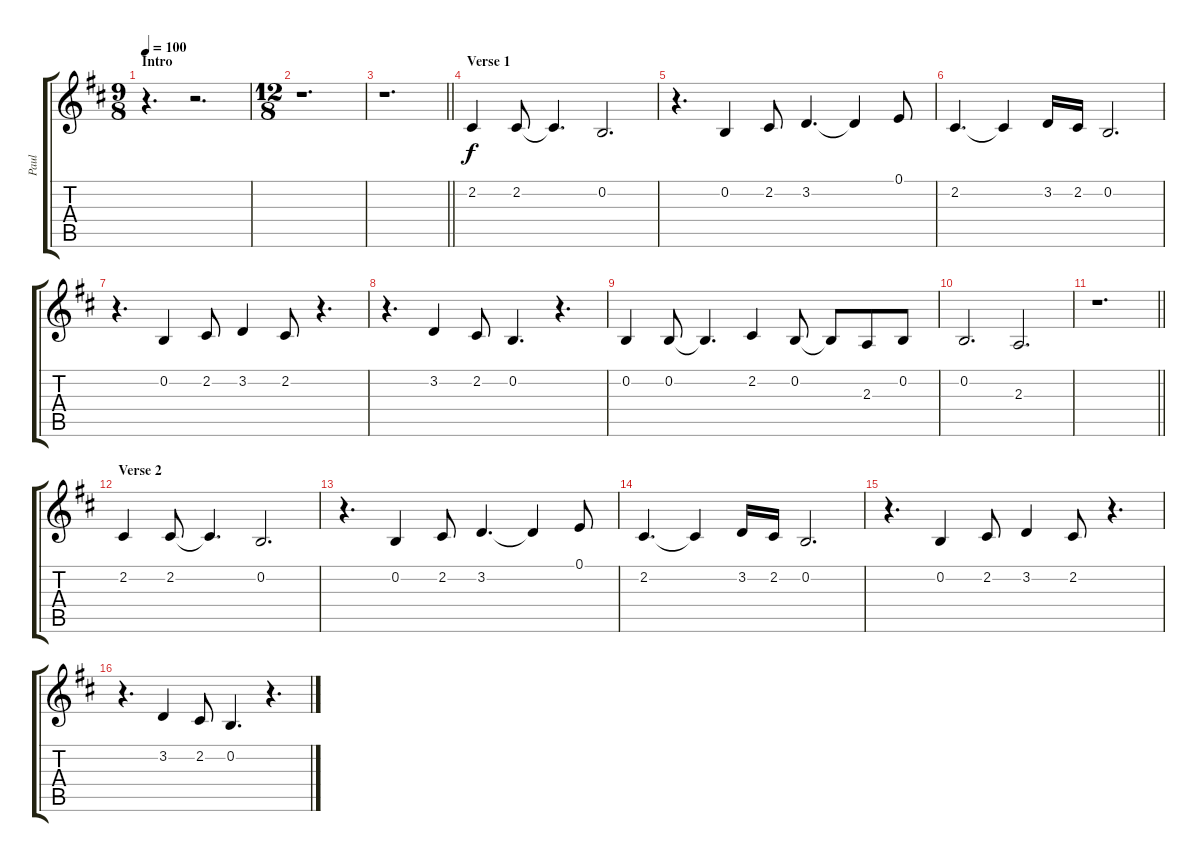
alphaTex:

\track ("Paul" "Paul") {instrument altosax}
\staff {score tabs}
\tuning (E4 B3 G3 D3 A2 E2) {hide}
\ts (9 8)
\section ("" "Intro")
\tempo 100
\clef g2
\ks d
r.4{d dy f instrument altosax} r.2{d} |
\ts (12 8)
r.1{d} |
\barLineRight lightlight
r.1{d} |
\section ("" "Verse 1")
2.2.4 2.2.8 2.2{t}.4{d} 0.2.2{d} |
r.4{d} 0.2.4 2.2.8 3.2.4{d} 3.2{t}.4 0.1.8 |
2.2.4{d} 2.2{t}.4 3.2.16 2.2.16 0.2.2{d} |
r.4{d} 0.2.4 2.2.8 3.2.4 2.2.8 r.4{d} |
r.4{d} 3.2.4 2.2.8 0.2.4{d} r.4{d} |
0.2.4 0.2.8 0.2{t}.4{d} 2.2.4 0.2.8 0.2{t}.8 2.3.8 0.2.8 |
0.2.2{d} 2.3.2{d} |
\barLineRight lightlight
r.1{d} |
\section ("" "Verse 2")
2.2.4 2.2.8 2.2{t}.4{d} 0.2.2{d} |
r.4{d} 0.2.4 2.2.8 3.2.4{d} 3.2{t}.4 0.1.8 |
2.2.4{d} 2.2{t}.4 3.2.16 2.2.16 0.2.2{d} |
r.4{d} 0.2.4 2.2.8 3.2.4 2.2.8 r.4{d} |
r.4{d} 3.2.4 2.2.8 0.2.4{d} r.4{d}
